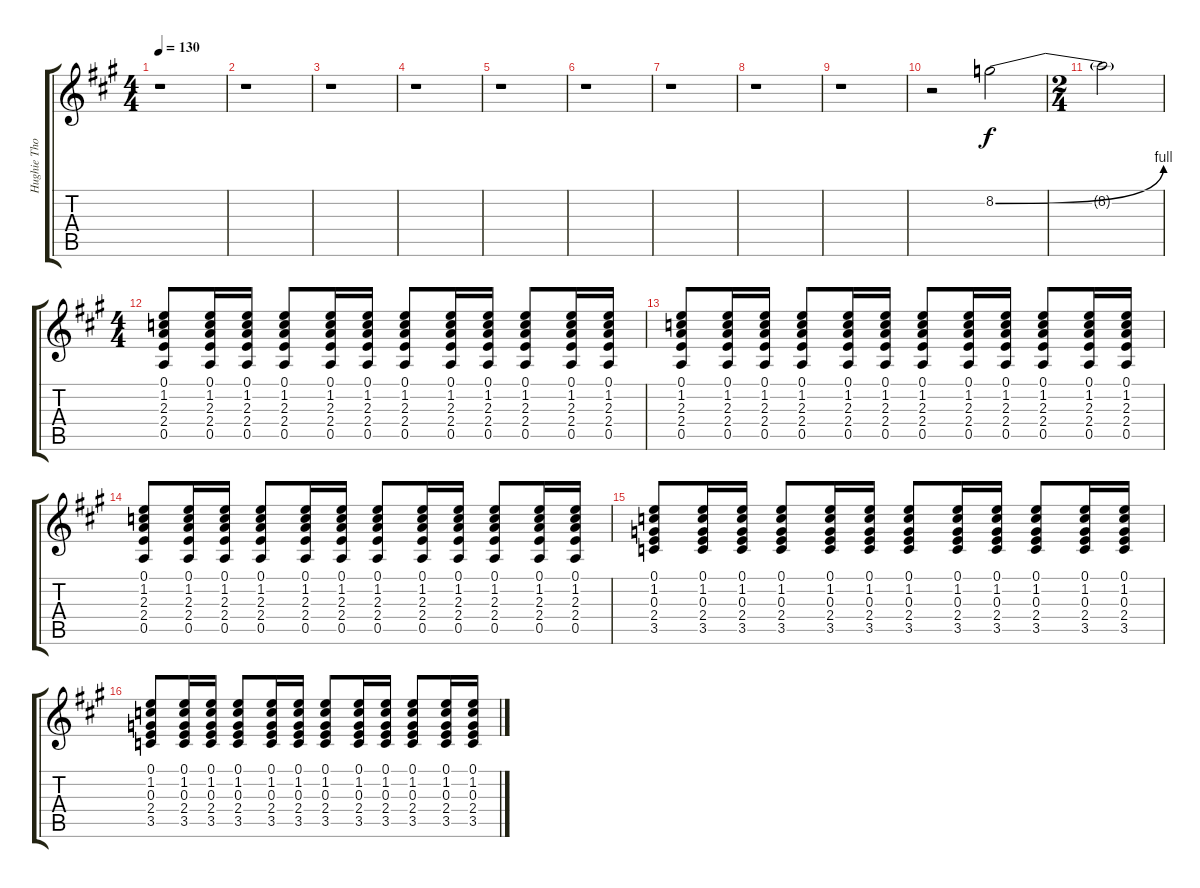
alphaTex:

\track ("Hughie Thomasson Guitar" "Hughie Tho") {instrument acousticguitarsteel}
\staff {score tabs}
\tuning (E4 B3 G3 D3 A2 E2) {hide}
\ts (4 4)
\tempo 130
\clef g2
\ks f#minor
r.1{dy f} |
r.1 |
r.1 |
r.1 |
r.1 |
r.1 |
r.1 |
r.1 |
r.1 |
r.2 8.2{be (bend 0 0 60 4)}.2{volume 14 balance 8 instrument distortionguitar} |
\ts (2 4)
8.2{t}.2 |
\ts (4 4)
(0.1 1.2 2.3 2.4 0.5).8{volume 8 balance 0 instrument acousticguitarsteel} (0.1 1.2 2.3 2.4 0.5).16 (0.1 1.2 2.3 2.4 0.5).16 (0.1 1.2 2.3 2.4 0.5).8 (0.1 1.2 2.3 2.4 0.5).16 (0.1 1.2 2.3 2.4 0.5).16 (0.1 1.2 2.3 2.4 0.5).8 (0.1 1.2 2.3 2.4 0.5).16 (0.1 1.2 2.3 2.4 0.5).16 (0.1 1.2 2.3 2.4 0.5).8 (0.1 1.2 2.3 2.4 0.5).16 (0.1 1.2 2.3 2.4 0.5).16 |
(0.1 1.2 2.3 2.4 0.5).8 (0.1 1.2 2.3 2.4 0.5).16 (0.1 1.2 2.3 2.4 0.5).16 (0.1 1.2 2.3 2.4 0.5).8 (0.1 1.2 2.3 2.4 0.5).16 (0.1 1.2 2.3 2.4 0.5).16 (0.1 1.2 2.3 2.4 0.5).8 (0.1 1.2 2.3 2.4 0.5).16 (0.1 1.2 2.3 2.4 0.5).16 (0.1 1.2 2.3 2.4 0.5).8 (0.1 1.2 2.3 2.4 0.5).16 (0.1 1.2 2.3 2.4 0.5).16 |
(0.1 1.2 2.3 2.4 0.5).8 (0.1 1.2 2.3 2.4 0.5).16 (0.1 1.2 2.3 2.4 0.5).16 (0.1 1.2 2.3 2.4 0.5).8 (0.1 1.2 2.3 2.4 0.5).16 (0.1 1.2 2.3 2.4 0.5).16 (0.1 1.2 2.3 2.4 0.5).8 (0.1 1.2 2.3 2.4 0.5).16 (0.1 1.2 2.3 2.4 0.5).16 (0.1 1.2 2.3 2.4 0.5).8 (0.1 1.2 2.3 2.4 0.5).16 (0.1 1.2 2.3 2.4 0.5).16 |
(0.1 1.2 0.3 2.4 3.5).8 (0.1 1.2 0.3 2.4 3.5).16 (0.1 1.2 0.3 2.4 3.5).16 (0.1 1.2 0.3 2.4 3.5).8 (0.1 1.2 0.3 2.4 3.5).16 (0.1 1.2 0.3 2.4 3.5).16 (0.1 1.2 0.3 2.4 3.5).8 (0.1 1.2 0.3 2.4 3.5).16 (0.1 1.2 0.3 2.4 3.5).16 (0.1 1.2 0.3 2.4 3.5).8 (0.1 1.2 0.3 2.4 3.5).16 (0.1 1.2 0.3 2.4 3.5).16 |
(0.1 1.2 0.3 2.4 3.5).8 (0.1 1.2 0.3 2.4 3.5).16 (0.1 1.2 0.3 2.4 3.5).16 (0.1 1.2 0.3 2.4 3.5).8 (0.1 1.2 0.3 2.4 3.5).16 (0.1 1.2 0.3 2.4 3.5).16 (0.1 1.2 0.3 2.4 3.5).8 (0.1 1.2 0.3 2.4 3.5).16 (0.1 1.2 0.3 2.4 3.5).16 (0.1 1.2 0.3 2.4 3.5).8 (0.1 1.2 0.3 2.4 3.5).16 (0.1 1.2 0.3 2.4 3.5).16
